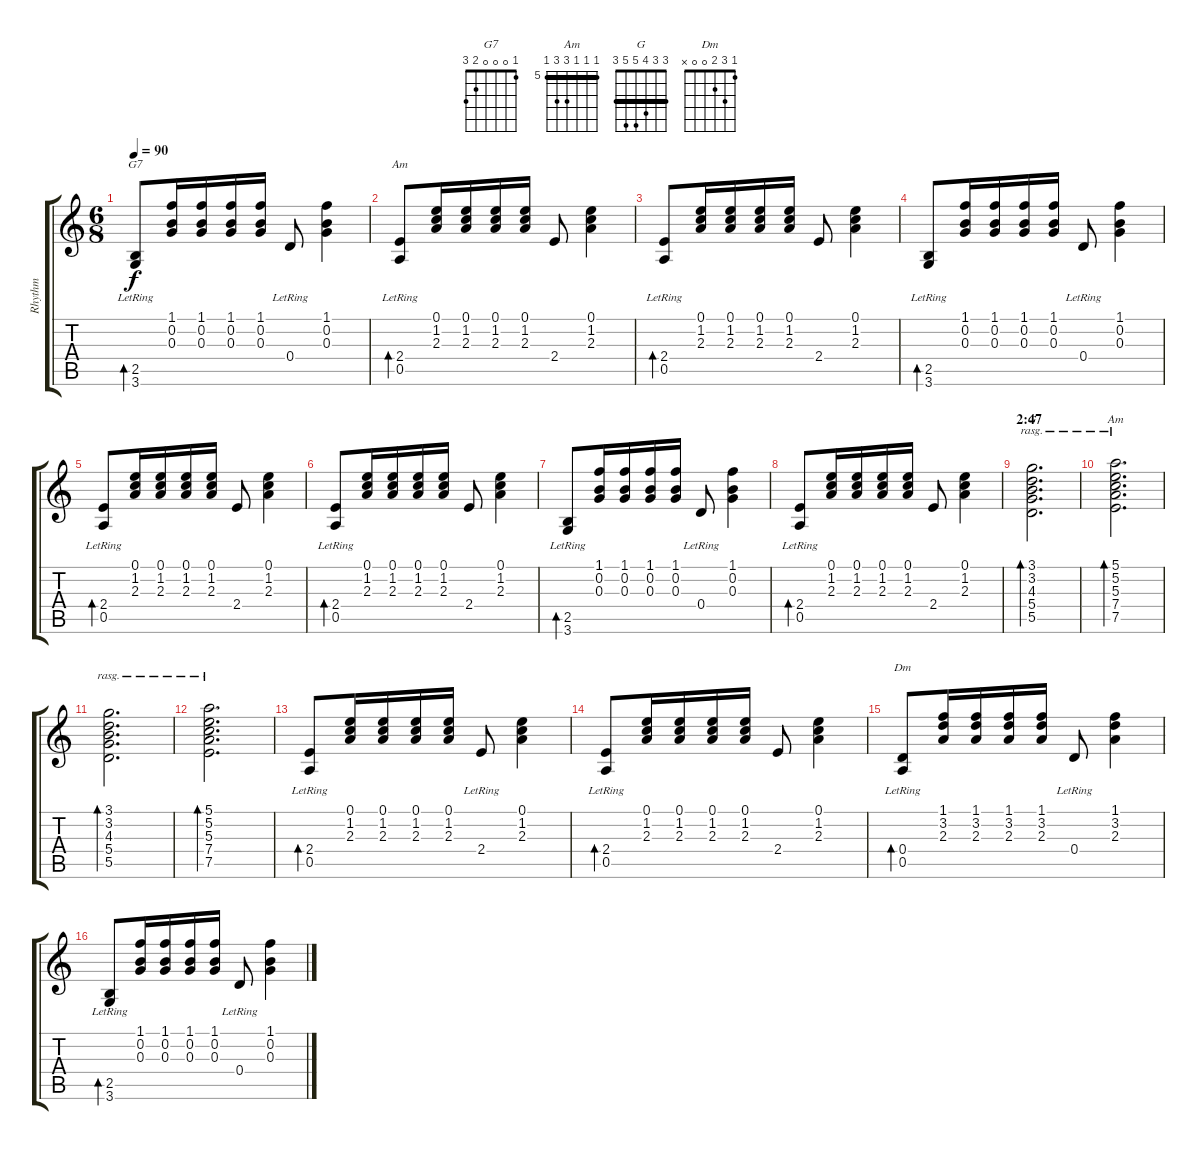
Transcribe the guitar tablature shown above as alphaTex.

\track ("Rhythm" "Rhythm") {instrument acousticguitarnylon}
\staff {score tabs}
\tuning (E4 B3 G3 D3 A2 E2) {hide}
\chord ("G7" 1 0 0 0 2 3)
\chord ("Am" 0 1 2 2 0 x)
\chord ("G" 3 3 4 5 5 3) {barre 3}
\chord ("Am" 5 5 5 7 7 5) {firstfret 5 barre 5}
\chord ("Dm" 1 3 2 0 0 x)
\ts (6 8)
\tempo 90
\clef g2
\ks c
(2.5{lr} 3.6{lr}).8{bd 120 ch "G7" dy f} (1.1 0.2 0.3).16 (1.1 0.2 0.3).16 (1.1 0.2 0.3).16 (1.1 0.2 0.3).16 0.4{lr}.8 (1.1 0.2 0.3).4 |
(2.4{lr} 0.5{lr}).8{bd 120 ch "Am"} (0.1 1.2 2.3).16 (0.1 1.2 2.3).16 (0.1 1.2 2.3).16 (0.1 1.2 2.3).16 2.4.8 (0.1 1.2 2.3).4 |
(2.4{lr} 0.5{lr}).8{bd 120} (0.1 1.2 2.3).16 (0.1 1.2 2.3).16 (0.1 1.2 2.3).16 (0.1 1.2 2.3).16 2.4.8 (0.1 1.2 2.3).4 |
(2.5{lr} 3.6{lr}).8{bd 120} (1.1 0.2 0.3).16 (1.1 0.2 0.3).16 (1.1 0.2 0.3).16 (1.1 0.2 0.3).16 0.4{lr}.8 (1.1 0.2 0.3).4 |
(2.4{lr} 0.5{lr}).8{bd 120} (0.1 1.2 2.3).16 (0.1 1.2 2.3).16 (0.1 1.2 2.3).16 (0.1 1.2 2.3).16 2.4.8 (0.1 1.2 2.3).4 |
(2.4{lr} 0.5{lr}).8{bd 120} (0.1 1.2 2.3).16 (0.1 1.2 2.3).16 (0.1 1.2 2.3).16 (0.1 1.2 2.3).16 2.4.8 (0.1 1.2 2.3).4 |
(2.5{lr} 3.6{lr}).8{bd 120} (1.1 0.2 0.3).16 (1.1 0.2 0.3).16 (1.1 0.2 0.3).16 (1.1 0.2 0.3).16 0.4{lr}.8 (1.1 0.2 0.3).4 |
(2.4{lr} 0.5{lr}).8{bd 120} (0.1 1.2 2.3).16 (0.1 1.2 2.3).16 (0.1 1.2 2.3).16 (0.1 1.2 2.3).16 2.4.8 (0.1 1.2 2.3).4 |
\section ("" "2:47")
(3.1 3.2 4.3 5.4 5.5).2{d bd 120 ch "G" rasg ii volume 16} |
(5.1 5.2 5.3 7.4 7.5).2{d bd 120 ch "Am" rasg ii volume 16} |
(3.1 3.2 4.3 5.4 5.5).2{d bd 120 rasg ii volume 16} |
(5.1 5.2 5.3 7.4 7.5).2{d bd 120 rasg ii volume 16} |
(2.4{lr} 0.5{lr}).8{bd 120 volume 10} (0.1 1.2 2.3).16 (0.1 1.2 2.3).16 (0.1 1.2 2.3).16 (0.1 1.2 2.3).16 2.4{lr}.8 (0.1 1.2 2.3).4 |
(2.4{lr} 0.5{lr}).8{bd 120} (0.1 1.2 2.3).16 (0.1 1.2 2.3).16 (0.1 1.2 2.3).16 (0.1 1.2 2.3).16 2.4.8 (0.1 1.2 2.3).4 |
(0.4{lr} 0.5).8{bd 120 ch "Dm"} (1.1 3.2 2.3).16 (1.1 3.2 2.3).16 (1.1 3.2 2.3).16 (1.1 3.2 2.3).16 0.4{lr}.8 (1.1 3.2 2.3).4 |
(2.5{lr} 3.6{lr}).8{bd 120} (1.1 0.2 0.3).16 (1.1 0.2 0.3).16 (1.1 0.2 0.3).16 (1.1 0.2 0.3).16 0.4{lr}.8 (1.1 0.2 0.3).4
